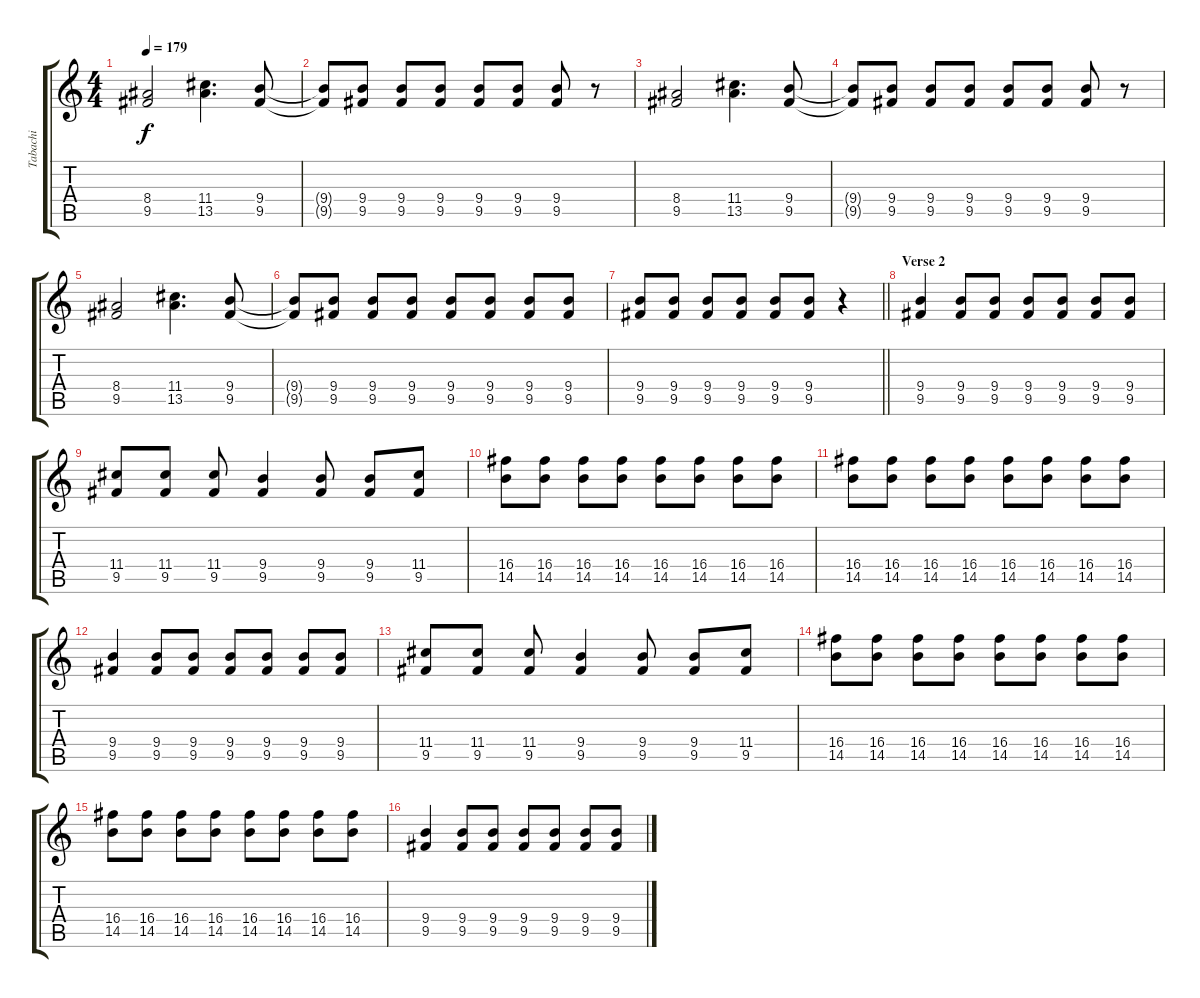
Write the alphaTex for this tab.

\track ("Tabachi" "Tabachi") {instrument overdrivenguitar}
\staff {score tabs}
\tuning (E4 B3 G3 D3 A2 E2) {hide}
\ts (4 4)
\tempo 179
\clef g2
\ks c
(8.4 9.5).2{dy f} (11.4 13.5).4{d} (9.4 9.5).8 |
(9.4{t} 9.5{t}).8 (9.4 9.5).8 (9.4 9.5).8 (9.4 9.5).8 (9.4 9.5).8 (9.4 9.5).8 (9.4 9.5).8 r.8 |
(8.4 9.5).2 (11.4 13.5).4{d} (9.4 9.5).8 |
(9.4{t} 9.5{t}).8 (9.4 9.5).8 (9.4 9.5).8 (9.4 9.5).8 (9.4 9.5).8 (9.4 9.5).8 (9.4 9.5).8 r.8 |
(8.4 9.5).2 (11.4 13.5).4{d} (9.4 9.5).8 |
(9.4{t} 9.5{t}).8 (9.4 9.5).8 (9.4 9.5).8 (9.4 9.5).8 (9.4 9.5).8 (9.4 9.5).8 (9.4 9.5).8 (9.4 9.5).8 |
\barLineRight lightlight
(9.4 9.5).8 (9.4 9.5).8 (9.4 9.5).8 (9.4 9.5).8 (9.4 9.5).8 (9.4 9.5).8 r.4 |
\section ("" "Verse 2")
(9.4 9.5).4 (9.4 9.5).8 (9.4 9.5).8 (9.4 9.5).8 (9.4 9.5).8 (9.4 9.5).8 (9.4 9.5).8 |
(11.4 9.5).8 (11.4 9.5).8 (11.4 9.5).8 (9.4 9.5).4 (9.4 9.5).8 (9.4 9.5).8 (11.4 9.5).8 |
(16.4 14.5).8 (16.4 14.5).8 (16.4 14.5).8 (16.4 14.5).8 (16.4 14.5).8 (16.4 14.5).8 (16.4 14.5).8 (16.4 14.5).8 |
(16.4 14.5).8 (16.4 14.5).8 (16.4 14.5).8 (16.4 14.5).8 (16.4 14.5).8 (16.4 14.5).8 (16.4 14.5).8 (16.4 14.5).8 |
(9.4 9.5).4 (9.4 9.5).8 (9.4 9.5).8 (9.4 9.5).8 (9.4 9.5).8 (9.4 9.5).8 (9.4 9.5).8 |
(11.4 9.5).8 (11.4 9.5).8 (11.4 9.5).8 (9.4 9.5).4 (9.4 9.5).8 (9.4 9.5).8 (11.4 9.5).8 |
(16.4 14.5).8 (16.4 14.5).8 (16.4 14.5).8 (16.4 14.5).8 (16.4 14.5).8 (16.4 14.5).8 (16.4 14.5).8 (16.4 14.5).8 |
(16.4 14.5).8 (16.4 14.5).8 (16.4 14.5).8 (16.4 14.5).8 (16.4 14.5).8 (16.4 14.5).8 (16.4 14.5).8 (16.4 14.5).8 |
(9.4 9.5).4 (9.4 9.5).8 (9.4 9.5).8 (9.4 9.5).8 (9.4 9.5).8 (9.4 9.5).8 (9.4 9.5).8
